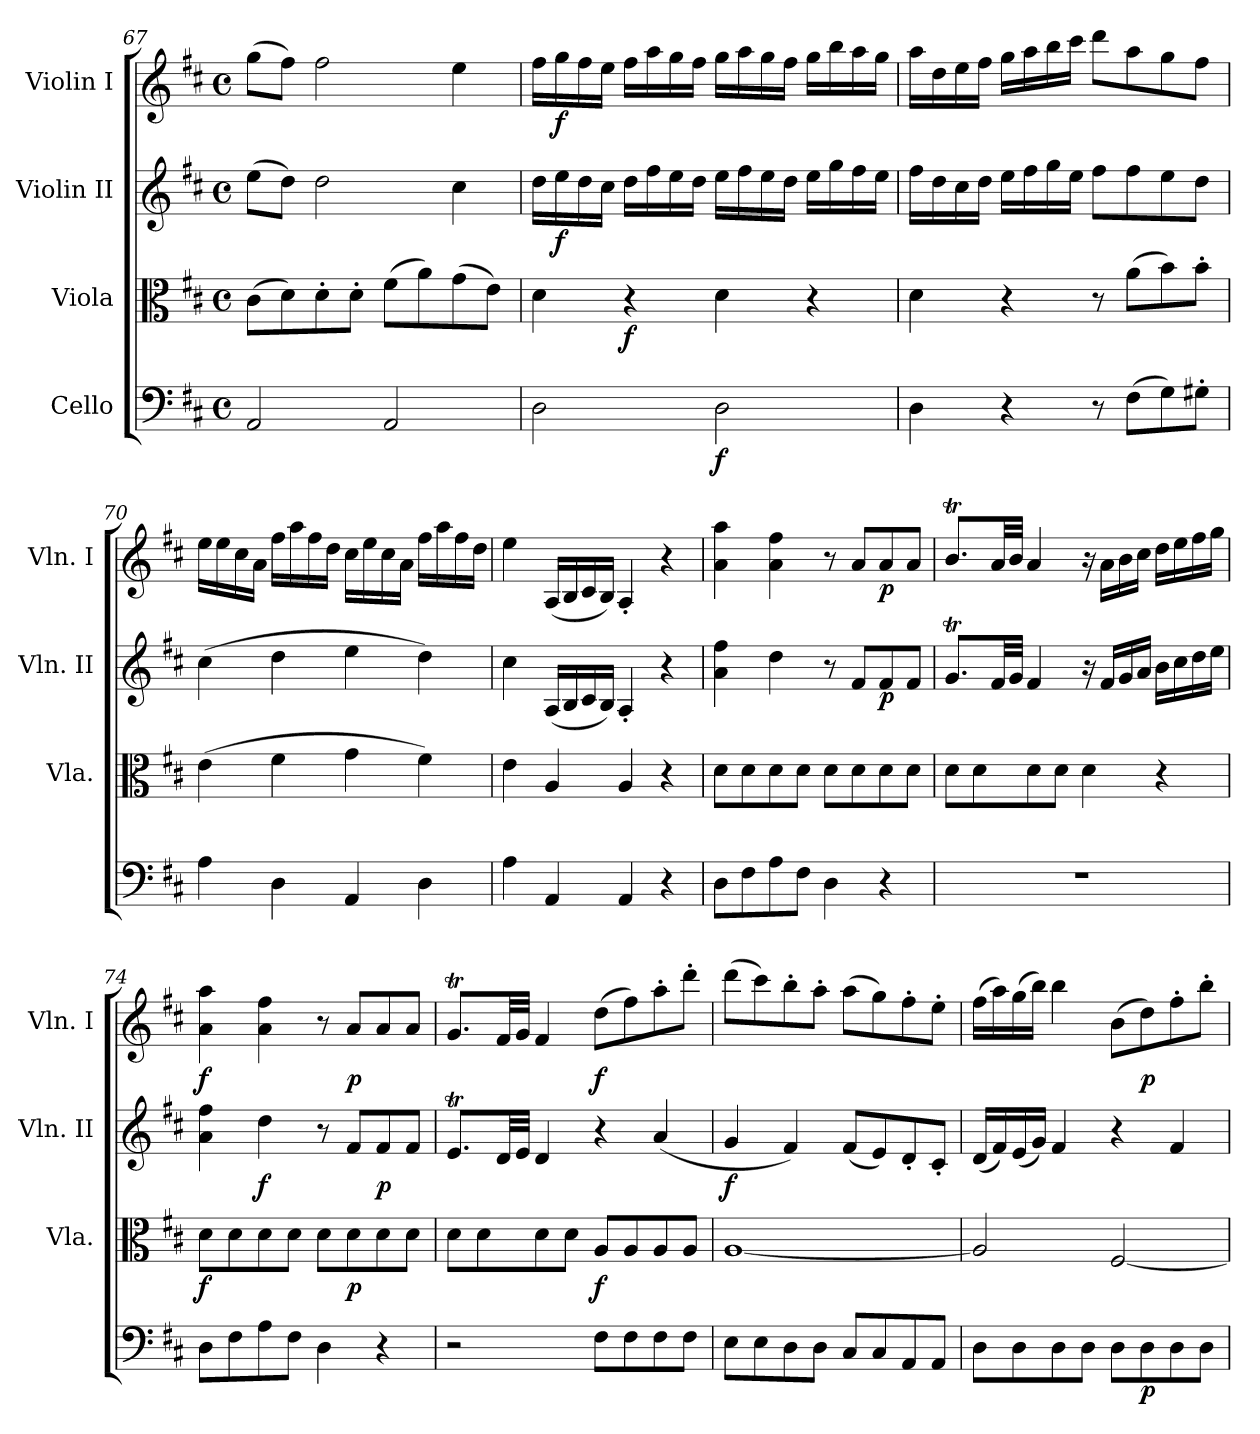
**kern	**dynam	**kern	**dynam	**kern	**dynam	**kern	**dynam
*part4	*part4	*part3	*part3	*part2	*part2	*part1	*part1
*staff4	*staff4	*staff3	*staff3	*staff2	*staff2	*staff1	*staff1
*I"Cello	*	*I"Viola	*	*I"Violin II	*	*I"Violin I	*
*	*	*I'Vla.	*	*I'Vln. II	*	*I'Vln. I	*
*clefF4	*	*clefC3	*	*clefG2	*	*clefG2	*
*k[f#c#]	*	*k[f#c#]	*	*k[f#c#]	*	*k[f#c#]	*
*D:	*	*D:	*	*D:	*	*D:	*
*M4/4	*	*M4/4	*	*M4/4	*	*M4/4	*
*met(c)	*	*met(c)	*	*met(c)	*	*met(c)	*
=67	=67	=67	=67	=67	=67	=67	=67
2AA/	.	(8c#\L	.	(8ee\L	.	(8gg\L	.
.	.	8d\)	.	8dd\J)	.	8ff#\J)	.
.	.	8d'\	.	2dd\	.	2ff#\	.
.	.	8d'\J	.	.	.	.	.
2AA/	.	(8f#\L	.	.	.	.	.
.	.	8a\)	.	.	.	.	.
.	.	(8g\	.	4cc#\	.	4ee\	.
.	.	8e\J)	.	.	.	.	.
=68	=68	=68	=68	=68	=68	=68	=68
2D\	.	4d\	.	16dd\LL	.	16ff#\LL	.
!	!	!	!	!	!LO:DY:b	!	!LO:DY:b
.	.	.	.	16ee\	f	16gg\	f
.	.	.	.	16dd\	.	16ff#\	.
.	.	.	.	16cc#\JJ	.	16ee\JJ	.
!	!	!	!LO:DY:b	!	!	!	!
.	.	4r	f	16dd\LL	.	16ff#\LL	.
.	.	.	.	16ff#\	.	16aa\	.
.	.	.	.	16ee\	.	16gg\	.
.	.	.	.	16dd\JJ	.	16ff#\JJ	.
!	!LO:DY:b	!	!	!	!	!	!
2D\	f	4d\	.	16ee\LL	.	16gg\LL	.
.	.	.	.	16ff#\	.	16aa\	.
.	.	.	.	16ee\	.	16gg\	.
.	.	.	.	16dd\JJ	.	16ff#\JJ	.
.	.	4r	.	16ee\LL	.	16gg\LL	.
.	.	.	.	16gg\	.	16bb\	.
.	.	.	.	16ff#\	.	16aa\	.
.	.	.	.	16ee\JJ	.	16gg\JJ	.
=69	=69	=69	=69	=69	=69	=69	=69
4D\	.	4d\	.	16ff#\LL	.	16aa\LL	.
.	.	.	.	16dd\	.	16dd\	.
.	.	.	.	16cc#\	.	16ee\	.
.	.	.	.	16dd\JJ	.	16ff#\JJ	.
4r	.	4r	.	16ee\LL	.	16gg\LL	.
.	.	.	.	16ff#\	.	16aa\	.
.	.	.	.	16gg\	.	16bb\	.
.	.	.	.	16ee\JJ	.	16ccc#\JJ	.
8r	.	8r	.	8ff#\L	.	8ddd\L	.
(8F#\L	.	(8a\L	.	8ff#\	.	8aa\	.
8G\)	.	8b\)	.	8ee\	.	8gg\	.
8G#X'\J	.	8b'\J	.	8dd\J	.	8ff#\J	.
=70	=70	=70	=70	=70	=70	=70	=70
4A\	.	(4e\	.	(4cc#\	.	16ee\LL	.
.	.	.	.	.	.	16ee\	.
.	.	.	.	.	.	16cc#\	.
.	.	.	.	.	.	16a\JJ	.
4D\	.	4f#\	.	4dd\	.	16ff#\LL	.
.	.	.	.	.	.	16aa\	.
.	.	.	.	.	.	16ff#\	.
.	.	.	.	.	.	16dd\JJ	.
4AA/	.	4g\	.	4ee\	.	16cc#\LL	.
.	.	.	.	.	.	16ee\	.
.	.	.	.	.	.	16cc#\	.
.	.	.	.	.	.	16a\JJ	.
4D\	.	4f#\)	.	4dd\)	.	16ff#\LL	.
.	.	.	.	.	.	16aa\	.
.	.	.	.	.	.	16ff#\	.
.	.	.	.	.	.	16dd\JJ	.
=71	=71	=71	=71	=71	=71	=71	=71
4A\	.	4e\	.	4cc#\	.	4ee\	.
4AA/	.	4A/	.	(16A/LL	.	(16A/LL	.
.	.	.	.	16B/	.	16B/	.
.	.	.	.	16c#/	.	16c#/	.
.	.	.	.	16B/JJ)	.	16B/JJ)	.
4AA/	.	4A/	.	4A'/	.	4A'/	.
4r	.	4r	.	4r	.	4r	.
=72	=72	=72	=72	=72	=72	=72	=72
8D\L	.	8d\L	.	4a\ 4ff#\	.	4a\ 4aa\	.
8F#\	.	8d\	.	.	.	.	.
8A\	.	8d\	.	4dd\	.	4a\ 4ff#\	.
8F#\J	.	8d\J	.	.	.	.	.
4D\	.	8d\L	.	8r	.	8r	.
.	.	8d\	.	8f#/L	.	8a/L	.
!	!	!	!	!	!LO:DY:b	!	!LO:DY:b
4r	.	8d\	.	8f#/	p	8a/	p
.	.	8d\J	.	8f#/J	.	8a/J	.
=73	=73	=73	=73	=73	=73	=73	=73
1r	.	8d\L	.	8.gT/L	.	8.bT/L	.
.	.	8d\	.	.	.	.	.
.	.	.	.	32f#/LL	.	32a/LL	.
.	.	.	.	32g/JJJ	.	32b/JJJ	.
.	.	8d\	.	4f#/	.	4a/	.
.	.	8d\J	.	.	.	.	.
.	.	4d\	.	16r	.	16r	.
.	.	.	.	16f#/LL	.	16a\LL	.
.	.	.	.	16g/	.	16b\	.
.	.	.	.	16a/JJ	.	16cc#\JJ	.
.	.	4r	.	16b\LL	.	16dd\LL	.
.	.	.	.	16cc#\	.	16ee\	.
.	.	.	.	16dd\	.	16ff#\	.
.	.	.	.	16ee\JJ	.	16gg\JJ	.
=74	=74	=74	=74	=74	=74	=74	=74
!	!	!	!LO:DY:b	!	!	!	!LO:DY:b
8D\L	.	8d\L	f	4a\ 4ff#\	.	4a\ 4aa\	f
8F#\	.	8d\	.	.	.	.	.
!	!	!	!	!	!LO:DY:b	!	!
8A\	.	8d\	.	4dd\	f	4a\ 4ff#\	.
8F#\J	.	8d\J	.	.	.	.	.
4D\	.	8d\L	.	8r	.	8r	.
!	!	!	!LO:DY:b	!	!	!	!LO:DY:b
.	.	8d\	p	8f#/L	.	8a/L	p
!	!	!	!	!	!LO:DY:b	!	!
4r	.	8d\	.	8f#/	p	8a/	.
.	.	8d\J	.	8f#/J	.	8a/J	.
=75	=75	=75	=75	=75	=75	=75	=75
2r	.	8d\L	.	8.eT/L	.	8.gT/L	.
.	.	8d\	.	.	.	.	.
.	.	.	.	32d/LL	.	32f#/LL	.
.	.	.	.	32e/JJJ	.	32g/JJJ	.
.	.	8d\	.	4d/	.	4f#/	.
.	.	8d\J	.	.	.	.	.
!	!	!	!LO:DY:b	!	!	!	!LO:DY:b
8F#\L	.	8A/L	f	4r	.	(8dd\L	f
8F#\	.	8A/	.	.	.	8ff#\)	.
8F#\	.	8A/	.	(4a/	.	8aa'\	.
8F#\J	.	8A/J	.	.	.	8ddd'\J	.
=76	=76	=76	=76	=76	=76	=76	=76
!	!	!	!	!	!LO:DY:b	!	!
8E\L	.	[1A	.	4g/	f	(8ddd\L	.
8E\	.	.	.	.	.	8ccc#\)	.
8D\	.	.	.	4f#/)	.	8bb'\	.
8D\J	.	.	.	.	.	8aa'\J	.
8C#/L	.	.	.	(8f#/L	.	(8aa\L	.
8C#/	.	.	.	8e/)	.	8gg\)	.
8AA/	.	.	.	8d'/	.	8ff#'\	.
8AA/J	.	.	.	8c#'/J	.	8ee'\J	.
=77	=77	=77	=77	=77	=77	=77	=77
8D\L	.	2A/]	.	(16d/LL	.	(16ff#\LL	.
.	.	.	.	16f#/)	.	16aa\)	.
8D\	.	.	.	(16e/	.	(16gg\	.
.	.	.	.	16g/JJ)	.	16bb\JJ)	.
8D\	.	.	.	4f#/	.	4bb\	.
8D\J	.	.	.	.	.	.	.
8D\L	.	[2F#/	.	4r	.	(8b\L	.
!	!LO:DY:b	!	!	!	!	!	!LO:DY:b
8D\	p	.	.	.	.	8dd\)	p
8D\	.	.	.	4f#/	.	8ff#'\	.
8D\J	.	.	.	.	.	8bb'\J	.
=	=	=	=	=	=	=	=
*-	*-	*-	*-	*-	*-	*-	*-
